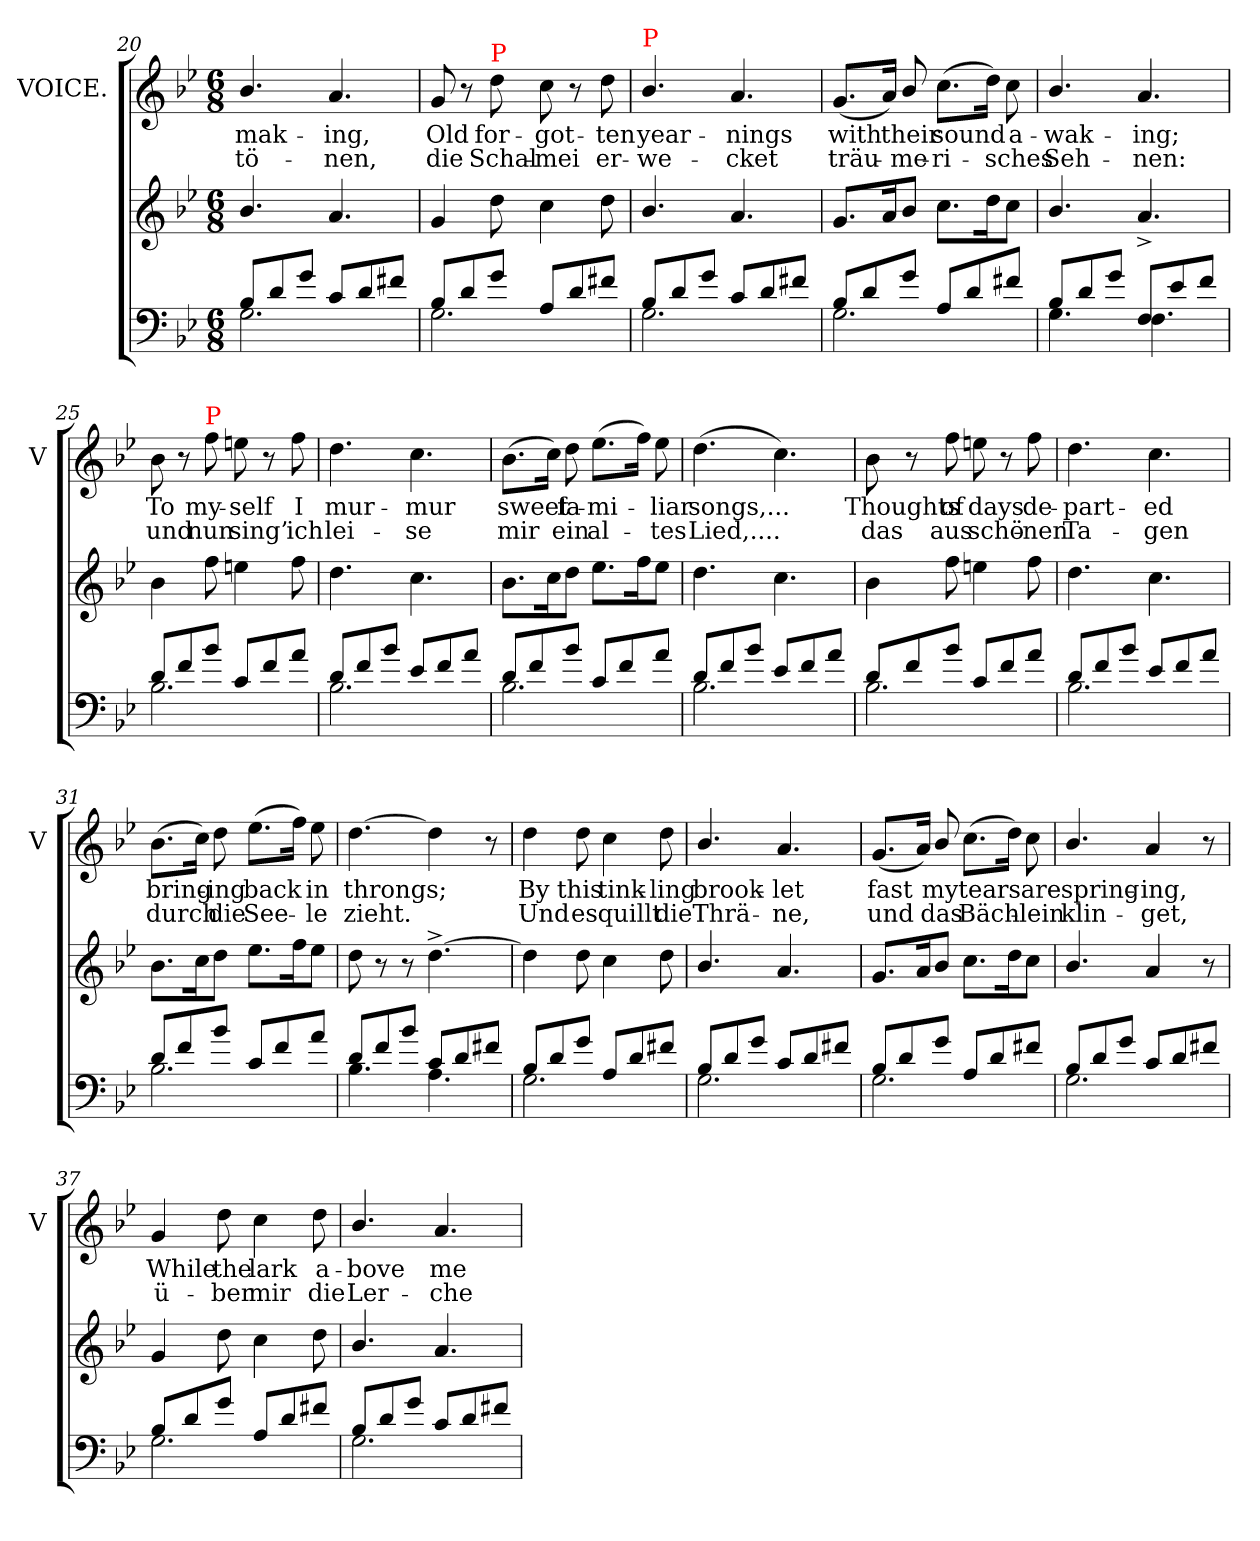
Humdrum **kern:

**kern	**kern	**kern	**text	**text
*part2	*part2	*part1	*part1	*part1
*staff3	*staff2	*staff1	*staff1	*staff1
*	*	*I"VOICE.	*	*
*	*	*I'V	*	*
*clefF4	*clefG2	*clefG2	*	*
*k[b-e-]	*k[b-e-]	*k[b-e-]	*	*
*g:	*g:	*g:	*	*
*M6/8	*M6/8	*M6/8	*	*
=20	=20	=20	=20	=20
*^	*	*	*	*
8B-L	2.G	4.b-/	4.b-/	mak-	tö-
8d	.	.	.	.	.
8gJ	.	.	.	.	.
8cL	.	4.a	4.a	-ing,	-nen,
8d	.	.	.	.	.
8f#XJ	.	.	.	.	.
=21	=21	=21	=21	=21	=21
8B-L	2.G	4g	8g	Old	die
8d	.	.	8r	.	.
!	!	!	!LO:TX:a:color=red:t=P	!	!
8gJ	.	8dd	8dd	for-	Schal-
8AL	.	4cc	8cc	-got-	-mei
8d	.	.	8r	.	.
8f#XJ	.	8dd	8dd	-ten	er-
=22	=22	=22	=22	=22	=22
!	!	!	!LO:TX:a:color=red:t=P	!	!
8B-L	2.G	4.b-/	4.b-/	year-	-we-
8d	.	.	.	.	.
8gJ	.	.	.	.	.
8cL	.	4.a	4.a	-nings	-cket
8d	.	.	.	.	.
8f#XJ	.	.	.	.	.
=23	=23	=23	=23	=23	=23
8B-L	2.G	8.gL	(<8.gL	with	träu-
8d	.	.	.	.	.
.	.	16ak	16aJk)	.	.
8gJ	.	8b-J	8b-/	their	-me-
8AL	.	8.ccL	(>8.ccL	sound	-ri-
8d	.	.	.	.	.
.	.	16ddk	16ddJk)	.	.
8f#XJ	.	8ccJ	8cc	a-	-sches
=24	=24	=24	=24	=24	=24
8B-L	4.G	4.b-/	4.b-/	-wak-	Seh-
8d	.	.	.	.	.
8gJ	.	.	.	.	.
8FL	4.F	4.a^<	4.a	-ing;	-nen:
8e-	.	.	.	.	.
8fJ	.	.	.	.	.
=25	=25	=25	=25	=25	=25
8dL	2.B-	4b-	8b-	To	und
8f	.	.	8r	.	.
!	!	!	!LO:TX:a:color=red:t=P	!	!
8b-J	.	8ff	8ff	my-	nun
8cL	.	4een	8een	-self	sing’
8f	.	.	8r	.	.
8aJ	.	8ff	8ff	I	ich
=26	=26	=26	=26	=26	=26
8dL	2.B-	4.dd	4.dd	mur-	lei-
8f	.	.	.	.	.
8b-J	.	.	.	.	.
8e-L	.	4.cc	4.cc	-mur	-se
8f	.	.	.	.	.
8aJ	.	.	.	.	.
=27	=27	=27	=27	=27	=27
8dL	2.B-	8.b-L	(>8.b-L	sweet	mir
8f	.	.	.	.	.
.	.	16cck	16ccJk)	.	.
8b-J	.	8ddJ	8dd	fa-	ein
8cL	.	8.ee-L	(>8.ee-L	-mi-	al-
8f	.	.	.	.	.
.	.	16ffk	16ffJk)	.	.
8aJ	.	8ee-J	8ee-	-liar	-tes
=28	=28	=28	=28	=28	=28
8dL	2.B-	4.dd	(>4.dd	songs,...	Lied,....
8f	.	.	.	.	.
8b-J	.	.	.	.	.
8e-L	.	4.cc	4.cc)	.	.
8f	.	.	.	.	.
8aJ	.	.	.	.	.
=29	=29	=29	=29	=29	=29
8dL	2.B-	4b-	8b-	Thoughts	das
8f	.	.	8r	.	.
8b-J	.	8ff	8ff	of	aus
8cL	.	4een	8een	days	schö-
8f	.	.	8r	.	.
8aJ	.	8ff	8ff	de-	-nen
=30	=30	=30	=30	=30	=30
8dL	2.B-	4.dd	4.dd	-part-	Ta-
8f	.	.	.	.	.
8b-J	.	.	.	.	.
8e-L	.	4.cc	4.cc	-ed	-gen
8f	.	.	.	.	.
8aJ	.	.	.	.	.
=31	=31	=31	=31	=31	=31
8dL	2.B-	8.b-L	(>8.b-L	bring-	durch
8f	.	.	.	.	.
.	.	16cck	16ccJk)	.	.
8b-J	.	8ddJ	8dd	-ing	die
8cL	.	8.ee-L	(>8.ee-L	back	See-
8f	.	.	.	.	.
.	.	16ffk	16ffJk)	.	.
8aJ	.	8ee-J	8ee-	in	-le
=32	=32	=32	=32	=32	=32
8dL	4.B-	8dd	[4.dd	throngs;	zieht.
8f	.	8r	.	.	.
8b-J	.	8r	.	.	.
8cL	4.A	[4.dd^<	4dd]	.	.
8d	.	.	.	.	.
8f#XJ	.	.	8r	.	.
=33	=33	=33	=33	=33	=33
8B-L	2.G	4dd]	4dd	By	Und
8d	.	.	.	.	.
8gJ	.	8dd	8dd	this	es
8AL	.	4cc	4cc	tink-	quillt
8d	.	.	.	.	.
8f#XJ	.	8dd	8dd	-ling	die
=34	=34	=34	=34	=34	=34
8B-L	2.G	4.b-/	4.b-/	brook-	Thrä-
8d	.	.	.	.	.
8gJ	.	.	.	.	.
8cL	.	4.a	4.a	-let	-ne,
8d	.	.	.	.	.
8f#XJ	.	.	.	.	.
=35	=35	=35	=35	=35	=35
8B-L	2.G	8.gL	(<8.gL	fast	und
8d	.	.	.	.	.
.	.	16ak	16aJk)	.	.
8gJ	.	8b-J	8b-/	my	das
8AL	.	8.ccL	(>8.ccL	tears	Bäch-
8d	.	.	.	.	.
.	.	16ddk	16ddJk)	.	.
8f#XJ	.	8ccJ	8cc	are	-lein
=36	=36	=36	=36	=36	=36
8B-L	2.G	4.b-/	4.b-/	spring-	klin-
8d	.	.	.	.	.
8gJ	.	.	.	.	.
8cL	.	4a	4a	-ing,	-get,
8d	.	.	.	.	.
8f#XJ	.	8r	8r	.	.
=37	=37	=37	=37	=37	=37
8B-L	2.G	4g	4g	While	ü-
8d	.	.	.	.	.
8gJ	.	8dd	8dd	the	-ber
8AL	.	4cc	4cc	lark	mir
8d	.	.	.	.	.
8f#XJ	.	8dd	8dd	a-	die
=38	=38	=38	=38	=38	=38
8B-L	2.G	4.b-/	4.b-/	-bove	Ler-
8d	.	.	.	.	.
8gJ	.	.	.	.	.
8cL	.	4.a	4.a	me	-che
8d	.	.	.	.	.
8f#XJ	.	.	.	.	.
*v	*v	*	*	*	*
=	=	=	=	=
*-	*-	*-	*-	*-
